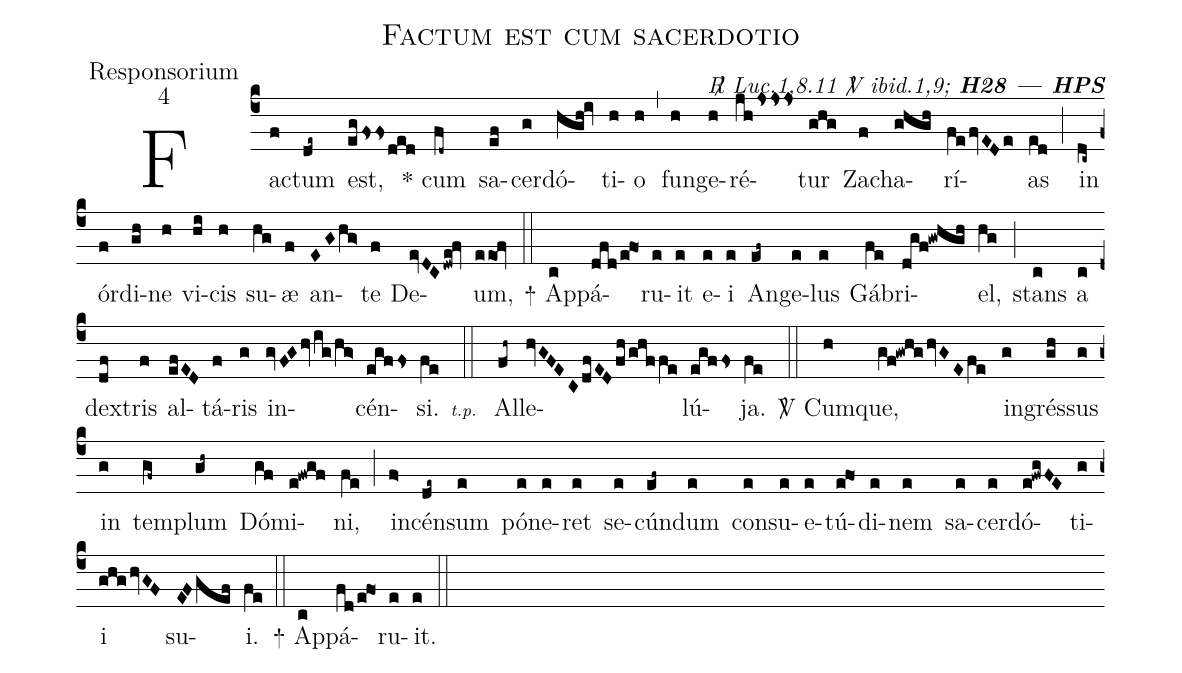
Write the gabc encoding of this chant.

name:Factum est cum sacerdotio;
office-part:Responsorium;
mode:4;
commentary:{\itshape\mdseries \Rbar\  Luc.1,8.11  \Vbar\   ibid.1,9;\/} {\bfseries H28 --- HPS};
%%
(c4) Fa(f)ctum(de~) est,(egFssded)
<sp>*</sp> cum(fd~) sa(ef)cer(g)dó(hgh!iv)ti(h)o(h) (,)
fun(h)ge(h)ré(jhJsss)tur(ghg) Za(f)cha(ghgh)rí(fefvEDe)as(ed) (;)
in(dc~) ór(f)di(gh)ne(h) vi(hi)cis(h) su(hg)æ(f) an(EGhg>)te(f) De(evDCdwe!fv)um,(eeo1!fv) (::)
<sp>+</sp> Ap(c)pá(dfd/e!fo1)ru(e)it(e) e(e)i(e) An(ef~)ge(e)lus(e) Gá(fe)bri(dgf!gwhgh)el,(hg) (;)
stans(c) a(c) dex(df)tris(f) al(efED)tá(f)ris(g) in(gvFGhvig/hg>)cén(egfFs)si.(fe) (::)
<v>{\scriptsize\itshape t.p.\ }</v> Al(fh~)le(hvGFECdfEDfh/ghffe)lú(egfFs)ja.(fe) (::)
<sp>V/</sp> Cum(h)que,(gf!gwhghvGEfe) in(g)grés(gh)sus(g) in(g) tem(gf~)plum(gh~) Dó(gf)mi(e!fwgf)ni,(fe) (;)
in(f>)cén(de~)sum(e) pó(e)ne(e)ret(e) se(e)cún(ef~)dum(e) con(e)su(e)e(e)tú(e!fo1)di(e)nem(e) sa(e)cer(e)dó(e!fwgFE)ti(g)i(ghghvGF) su(EFgef)i.(fe) (::)
<sp>+</sp> Ap(c)pá(fd/e!fo1)ru(e)it.(e)  (::)
